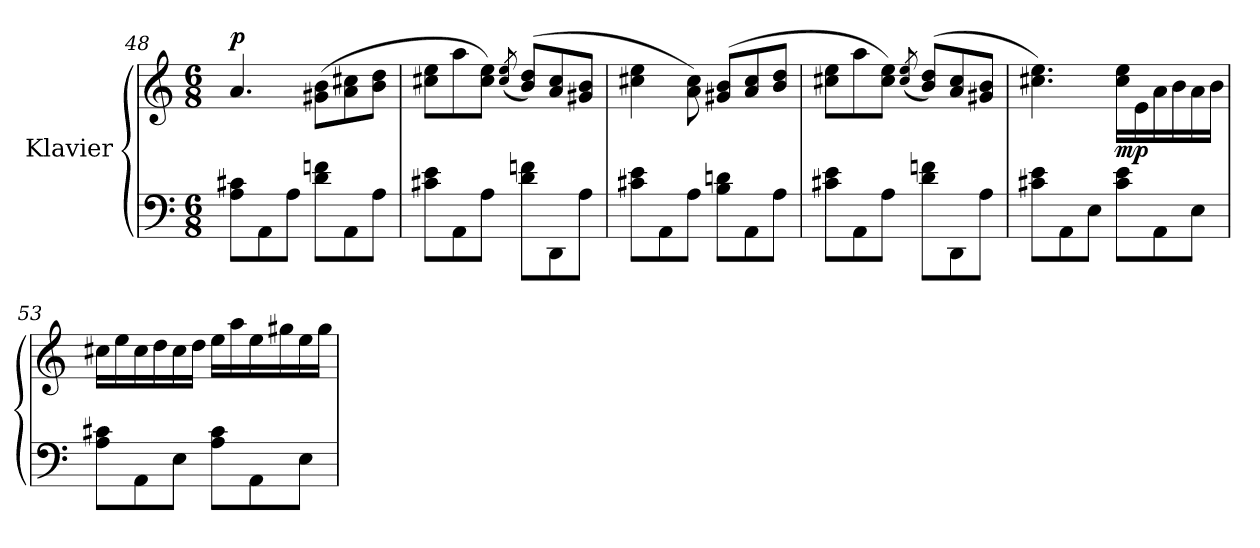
**kern	**kern	**dynam
*part1	*part1	*part1
*staff2	*staff1	*staff1/2
*I"Klavier	*	*
*clefF4	*clefG2	*
*k[]	*k[]	*
*M6/8	*M6/8	*
=48	=48	=48
!	!	!LO:DY:a
8A\ 8c#X\L	4.a/	p
8AA\	.	.
8A\J	.	.
8d\ 8fn\L	(>8g#X\ 8b\L	.
8AA\	8a\ 8cc#X\	.
8A\J	8b\ 8dd\J	.
=49	=49	=49
8c#X\ 8e\L	8cc#X\ 8ee\L	.
8AA\	8aa\	.
8A\J	8cc#\ 8ee\J)	.
.	(<8qcc#/ 8qee/	.
8d\ 8fn\L	(>8b/ 8dd/L)	.
8DD\	8a/ 8cc#/	.
8A\J	8g#X/ 8b/J	.
!!LO:LB:g=z
=50	=50	=50
8c#X\ 8e\L	4cc#X\ 4ee\	.
8AA\	.	.
8A\J	8a\ 8cc#\)	.
8B\ 8dn\L	(>8g#X/ 8b/L	.
8AA\	8a/ 8cc#/	.
8A\J	8b/ 8dd/J	.
=51	=51	=51
8c#X\ 8e\L	8cc#X\ 8ee\L	.
8AA\	8aa\	.
8A\J	8cc#\ 8ee\J)	.
.	(<8qcc#/ 8qee/	.
8d\ 8fn\L	(>8b/ 8dd/L)	.
8DD\	8a/ 8cc#/	.
8A\J	8g#X/ 8b/J	.
=52	=52	=52
8c#X\ 8e\L	4.cc#X\ 4.ee\)	.
8AA\	.	.
8E\J	.	.
!	!	!LO:DY:b
8c#\ 8e\L	16cc#\ 16ee\LL	mp
.	16e\	.
8AA\	16a\	.
.	16b\	.
8E\J	16a\	.
.	16b\JJ	.
=53	=53	=53
8A\ 8c#X\L	16cc#X\LL	.
.	16ee\	.
8AA\	16cc#\	.
.	16dd\	.
8E\J	16cc#\	.
.	16dd\JJ	.
8A\ 8c#\L	16ee\LL	.
.	16aa\	.
8AA\	16ee\	.
.	16gg#X\	.
8E\J	16ee\	.
.	16gg#\JJ	.
=	=	=
*-	*-	*-
